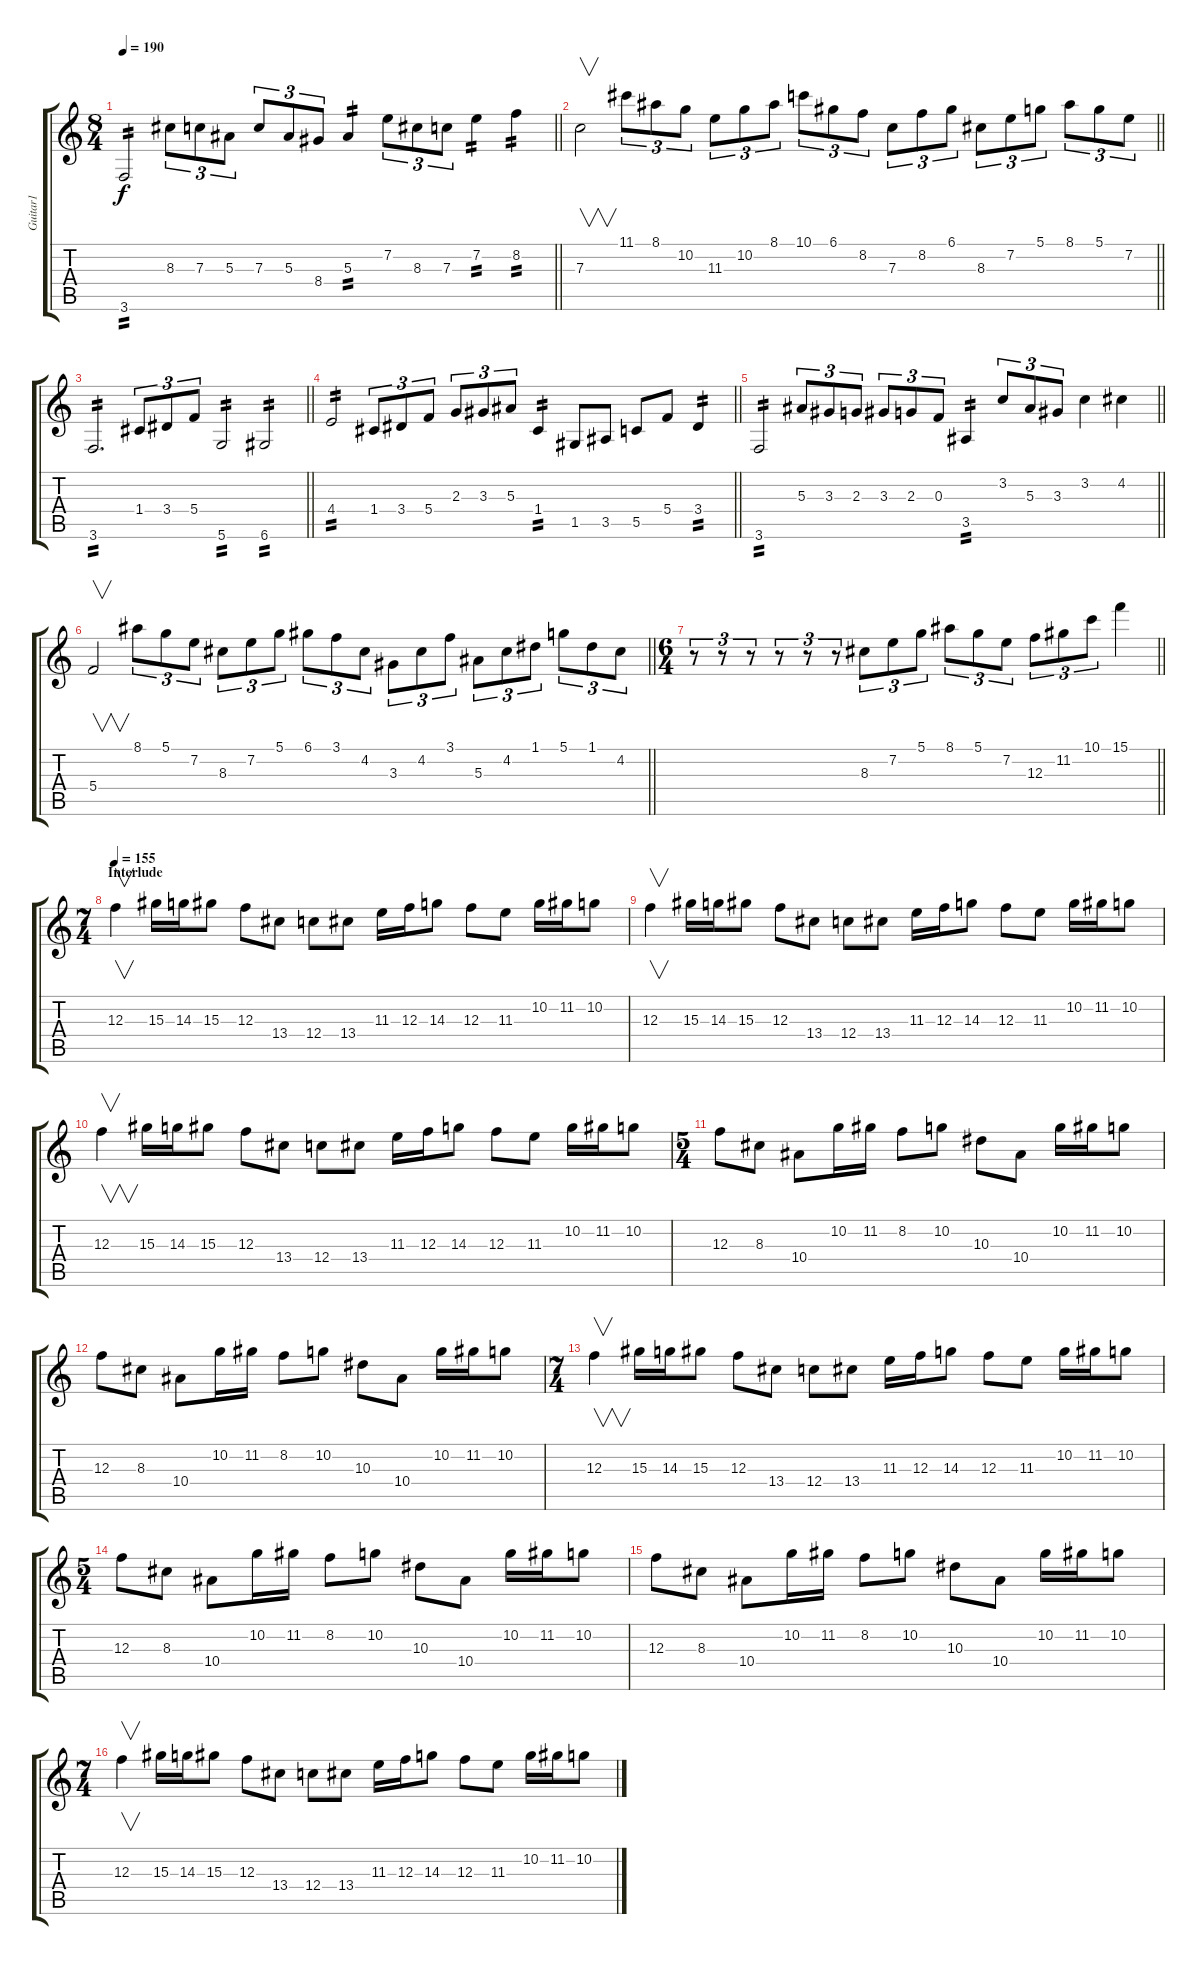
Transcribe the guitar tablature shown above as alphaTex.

\track ("Guitar1" "Guitar1") {instrument distortionguitar}
\staff {score tabs}
\tuning (D4 A3 F3 C3 G2 D2) {hide}
\ts (8 4)
\tempo 190
\clef g2
\barLineRight lightlight
\ks c
3.6.2{tp 2 dy f} 8.3.8{tu (3 2)} 7.3.8{tu (3 2)} 5.3.8{tu (3 2)} 7.3.8{tu (3 2)} 5.3.8{tu (3 2)} 8.4.8{tu (3 2)} 5.3.4{tp 2} 7.2.8{tu (3 2)} 8.3.8{tu (3 2)} 7.3.8{tu (3 2)} 7.2.4{tp 2} 8.2.4{tp 2} |
\barLineRight lightlight
7.3.2{v} 11.1.8{tu (3 2)} 8.1.8{tu (3 2)} 10.2.8{tu (3 2)} 11.3.8{tu (3 2)} 10.2.8{tu (3 2)} 8.1.8{tu (3 2)} 10.1.8{tu (3 2)} 6.1.8{tu (3 2)} 8.2.8{tu (3 2)} 7.3.8{tu (3 2)} 8.2.8{tu (3 2)} 6.1.8{tu (3 2)} 8.3.8{tu (3 2)} 7.2.8{tu (3 2)} 5.1.8{tu (3 2)} 8.1.8{tu (3 2)} 5.1.8{tu (3 2)} 7.2.8{tu (3 2)} |
\barLineRight lightlight
3.6.2{d tp 2} 1.4.8{tu (3 2)} 3.4.8{tu (3 2)} 5.4.8{tu (3 2)} 5.6.2{tp 2} 6.6.2{tp 2} |
\barLineRight lightlight
4.4.2{tp 2} 1.4.8{tu (3 2)} 3.4.8{tu (3 2)} 5.4.8{tu (3 2)} 2.3.8{tu (3 2)} 3.3.8{tu (3 2)} 5.3.8{tu (3 2)} 1.4.4{tp 2} 1.5.8 3.5.8 5.5.8 5.4.8 3.4.4{tp 2} |
\barLineRight lightlight
3.6.2{tp 2} 5.3.8{tu (3 2)} 3.3.8{tu (3 2)} 2.3.8{tu (3 2)} 3.3.8{tu (3 2)} 2.3.8{tu (3 2)} 0.3.8{tu (3 2)} 3.5.4{tp 2} 3.2.8{tu (3 2)} 5.3.8{tu (3 2)} 3.3.8{tu (3 2)} 3.2.4 4.2.4 |
\barLineRight lightlight
5.4.2{v} 8.1.8{tu (3 2)} 5.1.8{tu (3 2)} 7.2.8{tu (3 2)} 8.3.8{tu (3 2)} 7.2.8{tu (3 2)} 5.1.8{tu (3 2)} 6.1.8{tu (3 2)} 3.1.8{tu (3 2)} 4.2.8{tu (3 2)} 3.3.8{tu (3 2)} 4.2.8{tu (3 2)} 3.1.8{tu (3 2)} 5.3.8{tu (3 2)} 4.2.8{tu (3 2)} 1.1.8{tu (3 2)} 5.1.8{tu (3 2)} 1.1.8{tu (3 2)} 4.2.8{tu (3 2)} |
\ts (6 4)
\barLineRight lightlight
r.8{tu (3 2)} r.8{tu (3 2)} r.8{tu (3 2)} r.8{tu (3 2)} r.8{tu (3 2)} r.8{tu (3 2)} 8.3.8{tu (3 2)} 7.2.8{tu (3 2)} 5.1.8{tu (3 2)} 8.1.8{tu (3 2)} 5.1.8{tu (3 2)} 7.2.8{tu (3 2)} 12.3.8{tu (3 2)} 11.2.8{tu (3 2)} 10.1.8{tu (3 2)} 15.1.4 |
\ts (7 4)
\section ("" "Interlude")
\tempo 155
12.3.4{v instrument electricguitarjazz} 15.3.16 14.3.16 15.3.8 12.3.8 13.4.8 12.4.8 13.4.8 11.3.16 12.3.16 14.3.8 12.3.8 11.3.8 10.2.16 11.2.16 10.2.8 |
12.3.4{v} 15.3.16 14.3.16 15.3.8 12.3.8 13.4.8 12.4.8 13.4.8 11.3.16 12.3.16 14.3.8 12.3.8 11.3.8 10.2.16 11.2.16 10.2.8 |
12.3.4{v} 15.3.16 14.3.16 15.3.8 12.3.8 13.4.8 12.4.8 13.4.8 11.3.16 12.3.16 14.3.8 12.3.8 11.3.8 10.2.16 11.2.16 10.2.8 |
\ts (5 4)
12.3.8 8.3.8 10.4.8 10.2.16 11.2.16 8.2.8 10.2.8 10.3.8 10.4.8 10.2.16 11.2.16 10.2.8 |
12.3.8 8.3.8 10.4.8 10.2.16 11.2.16 8.2.8 10.2.8 10.3.8 10.4.8 10.2.16 11.2.16 10.2.8 |
\ts (7 4)
12.3.4{v} 15.3.16 14.3.16 15.3.8 12.3.8 13.4.8 12.4.8 13.4.8 11.3.16 12.3.16 14.3.8 12.3.8 11.3.8 10.2.16 11.2.16 10.2.8 |
\ts (5 4)
12.3.8 8.3.8 10.4.8 10.2.16 11.2.16 8.2.8 10.2.8 10.3.8 10.4.8 10.2.16 11.2.16 10.2.8 |
12.3.8 8.3.8 10.4.8 10.2.16 11.2.16 8.2.8 10.2.8 10.3.8 10.4.8 10.2.16 11.2.16 10.2.8 |
\ts (7 4)
12.3.4{v} 15.3.16 14.3.16 15.3.8 12.3.8 13.4.8 12.4.8 13.4.8 11.3.16 12.3.16 14.3.8 12.3.8 11.3.8 10.2.16 11.2.16 10.2.8
